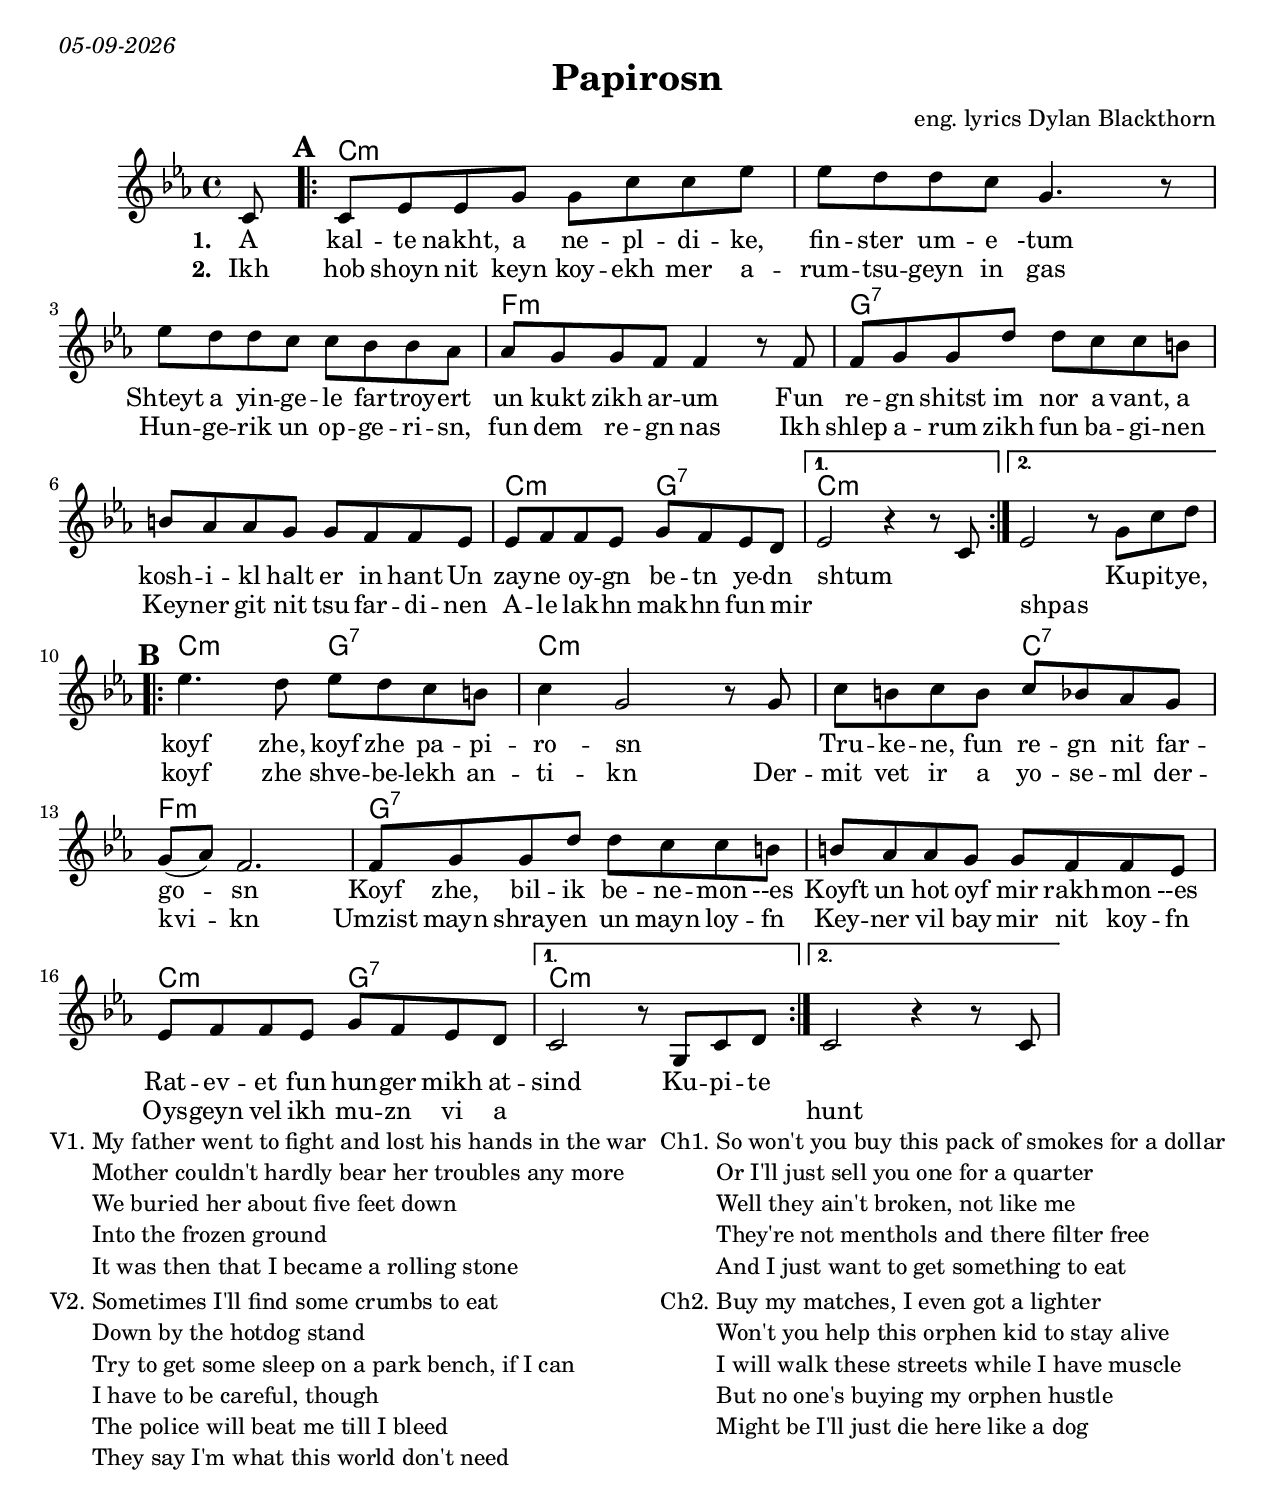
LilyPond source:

\version "2.18.0"
\include "english.ly"
\paper{
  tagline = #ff
  print-all-headers = ##t
  #(set-paper-size "letter")
}
date = #(strftime "%d-%m-%Y" (localtime (current-time)))

\markup{ \italic{ \date }  }

%\markup{ Got something to say? }

global = {
  \clef treble
  \key d \minor
  \time 4/4
  \set Score.markFormatter = #format-mark-box-alphabet
}

%#################################### Melody ########################
%melody =  \transpose c d \relative c' {  %transpose for clarinet
melody = \relative c' {
  \global
  \partial 8 d8   %lead in notes

  \repeat volta 2{
    \mark \default
    d8 f f a a d d f
    f8 e e d a4. r8
    f'8 e e d d c c bf
    bf8 a a g g4 r8 g

    g8 a a e' e d d cs|
    cs8 bf bf a a g g f
    f8 g g f a g f e
  }
  \alternative {
    { f2 r4 r8 d}
    { f2 r8 a d e}
  }
  \break
  \repeat volta 2{
    \mark \default
    f4. e8 f e d cs
    d4 a2 r8 a
    d8 cs d cs d c bf a
    a8(bf) g2.

    g8 a a e' e d d cs
    cs bf bf a a g g f
    f g g f a g f e
  }

  \alternative {
    {d2 r8 a d e }
    {d2 r4 r8 d }
  }

}
%################################# Lyrics #####################
\addlyrics{ \set stanza = #"1. "
            A kal -- te nakht, a ne -- pl -- di -- ke, fin -- ster um -- e -tum
            Shteyt a yin -- ge -- le far -- troy -- ert un kukt zikh ar -- um
            Fun re -- gn shitst im nor a vant, a kosh -- i -- kl halt er in hant
            Un zay -- ne oy -- gn be -- tn ye -- dn shtum
            _ _
            Ku -- pit -- ye, koyf zhe, koyf zhe pa -- pi -- ro -- sn
            _ Tru -- ke -- ne, fun re -- gn nit far -- go -- sn
            Koyf zhe, bil -- ik be -- ne -- mon --es
            Koyft un hot oyf mir rakh -- mon --es
            Rat -- ev -- et fun hun -- ger mikh at -- sind
            Ku -- pi -- te
}

\addlyrics{ \set stanza = #"2. "
            Ikh hob shoyn nit keyn koy -- ekh mer a -- rum -- tsu -- geyn in gas
            Hun -- ge -- rik un op -- ge -- ri -- sn, fun dem re -- gn nas
            Ikh shlep a -- rum zikh fun ba -- gi -- nen
            Key -- ner git nit tsu far -- di -- nen
            A -- le lak -- hn mak -- hn fun mir _   _ shpas
            _  _ _
            koyf zhe shve -- be -- lekh an -- ti -- kn
            Der -- mit vet ir a yo -- se -- ml der -- kvi -- kn
            Umzist mayn shray -- en un mayn loy -- fn
            Key -- ner vil bay mir nit koy -- fn
            Oys -- geyn vel ikh mu -- zn vi a  _ _ _ _ _hunt
}
%################################# Chords #######################
harmonies = \chordmode {
  s8
  d1*3:m
  g1:m
  a4*8:7
  d4*2:m a2:7
  d1*2:m
  %b
  d2:m a2:7
  d2*3:m
  d2:7
  g1:m
  a4*8:7
  d4*2:m
  a2:7
  d1*3:m

}

\score {
  \transpose d c
  <<
    \new ChordNames {
      \set chordChanges = ##f
      \harmonies
    }
    \new Staff   \melody
  >>
  \header{
    title= "Papirosn"
    subtitle=""
    composer= ""
    instrument =""
    arranger= "eng. lyrics Dylan Blackthorn"
  }
  \layout{indent = 1.0\cm}
  \midi {
    \tempo 4 = 120

    % \midi { }
  }
}

% more verses:
\markup{}
\markup {
  \fill-line {
    \hspace #0.1 % distance from left margin
    \column {
      \line { "V1."
              \column {
                "My father went to fight and lost his hands in the war"
                "Mother couldn't hardly bear her troubles any more"
                "We buried her about five feet down"
                "Into the frozen ground"
                "It was then that I became a rolling stone"
              }
      }
      \hspace #0.2 % vertical distance between verses
      \line { "V2."
              \column {
                "Sometimes I'll find some crumbs to eat"
                "Down by the hotdog stand"
                "Try to get some sleep on a park bench, if I can"
                "I have to be careful, though"
                "The police will beat me till I bleed"
                "They say I'm what this world don't need"
              }
      }
    }
    \hspace #0.1  % horiz. distance between columns
    \column {
      \line { "Ch1."
              \column {
                "So won't you buy this pack of smokes for a dollar"
                "Or I'll just sell you one for a quarter"
                "Well they ain't broken, not like me"
                "They're not menthols and there filter free"
                "And I just want to get something to eat"
              }
      }
      \hspace #0.2 % distance between verses
      \line { "Ch2."
              \column {
                "Buy my matches, I even got a lighter"
                "Won't you help this orphen kid to stay alive"
                "I will walk these streets while I have muscle"
                "But no one's buying my orphen hustle"
                "Might be I'll just die here like a dog"
              }
      }
    }
    \hspace #0.1 % distance to right margin
  }
}


%{
A kalte nakht, a nepldike, finster umetum
Shteyt a yingele fartroyert un kukt zikh arum
Fun regn shitst im nor a vant, a koshikl halt er in hant
Un zayne oygn betn yedn shtum

Ikh hob shoyn nit keyn koyekh mer arumtsugeyn in gas
Hungerik un opgerisn, fun dem regn nas
Ikh shlep arum zikh fun baginen
Keyner git nit tsu fardinen
Ale lakhn makhn fun mir shpas
{soc}
Kupitye, koyf zhe, koyf zhe papirosn
Trukene, fun regn nit fargosn
Koyf zhe, bilik benemones
Koyft un hot oyf mir rakhmones
Ratevet fun hunger mikh atsind

Kupitye, koyf zhe shvebelekh antikn
Dermit vet ir a yoseml derkvikn
Umzist mayn shrayen un mayn loyfn
Keyner vil bay mir nit koyfn
Oysgeyn vel ikh muzn vi a hint
{eoc}
Ikh hob gehat a shvesterl a kind fun der natur
Mit mir tsuzamen zikh geshlept hot zi a gantse yor
Mit ir geven iz mir fil gringer. Laykhter vern flegt der hinger
Ven ikh fleg a kuk ton nor oyf ir

Mit a mol gevorn iz zi shvakh un zeyer krank
Oyf mayne hent geshtorbn iz zi oyf a gasnbank
Un az ikh hob zi farloyrn, hob ikh alts ongevoryrn
Zol der toyt shoyn kumen oykh tsu mir
*******************************************
My father went to fight and lost his hands in the war
Mother couldn't hardly bear her troubles any more
We burried her about five feet down
Into the frozen ground
It was then that I became a rolling stone

Sometimes I'll find some crumbs to eat
Down by the hotdog stand
Try to get some sleep on a park bench, if I can
I have to be careful, though
The police will beat me till I bleed
They say I'm what this world don't need

So won't you buy this pack of smokes for a dollar
Or I'll just sell you one for a quarter
Well they ain't broken, not like me
They're not menthols and there filter free
And I just want to get something to eat

Buy my matches, I even got a lighter
Won't you help this orphen kid to stay alive
I will walk these streets while I have muscle
But no one's buying my orphen hustle
Might be I'll die here like a dog
%}